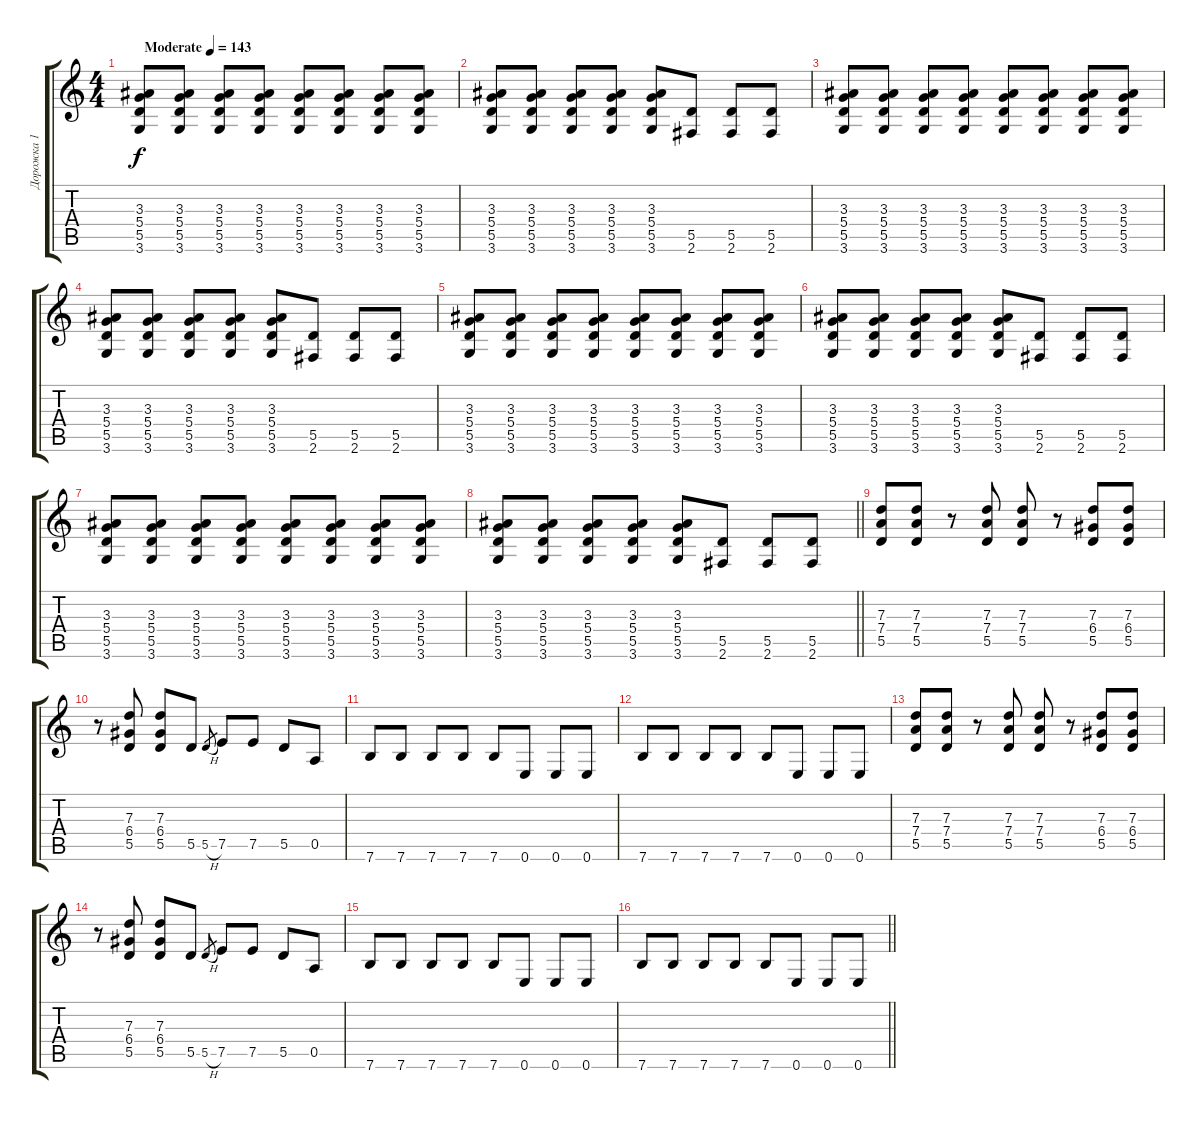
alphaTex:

\track ("Дорожка 1" "Дорожка 1") {instrument overdrivenguitar}
\staff {score tabs}
\tuning (E4 B3 G3 D3 A2 E2) {hide}
\ts (4 4)
\tempo (143 "Moderate")
\clef g2
\ks c
(3.3 5.4 5.5 3.6).8{dy f instrument overdrivenguitar} (3.3 5.4 5.5 3.6).8 (3.3 5.4 5.5 3.6).8 (3.3 5.4 5.5 3.6).8 (3.3 5.4 5.5 3.6).8 (3.3 5.4 5.5 3.6).8 (3.3 5.4 5.5 3.6).8 (3.3 5.4 5.5 3.6).8 |
(3.3 5.4 5.5 3.6).8 (3.3 5.4 5.5 3.6).8 (3.3 5.4 5.5 3.6).8 (3.3 5.4 5.5 3.6).8 (3.3 5.4 5.5 3.6).8 (5.5 2.6).8 (5.5 2.6).8 (5.5 2.6).8 |
(3.3 5.4 5.5 3.6).8 (3.3 5.4 5.5 3.6).8 (3.3 5.4 5.5 3.6).8 (3.3 5.4 5.5 3.6).8 (3.3 5.4 5.5 3.6).8 (3.3 5.4 5.5 3.6).8 (3.3 5.4 5.5 3.6).8 (3.3 5.4 5.5 3.6).8 |
(3.3 5.4 5.5 3.6).8 (3.3 5.4 5.5 3.6).8 (3.3 5.4 5.5 3.6).8 (3.3 5.4 5.5 3.6).8 (3.3 5.4 5.5 3.6).8 (5.5 2.6).8 (5.5 2.6).8 (5.5 2.6).8 |
(3.3 5.4 5.5 3.6).8 (3.3 5.4 5.5 3.6).8 (3.3 5.4 5.5 3.6).8 (3.3 5.4 5.5 3.6).8 (3.3 5.4 5.5 3.6).8 (3.3 5.4 5.5 3.6).8 (3.3 5.4 5.5 3.6).8 (3.3 5.4 5.5 3.6).8 |
(3.3 5.4 5.5 3.6).8 (3.3 5.4 5.5 3.6).8 (3.3 5.4 5.5 3.6).8 (3.3 5.4 5.5 3.6).8 (3.3 5.4 5.5 3.6).8 (5.5 2.6).8 (5.5 2.6).8 (5.5 2.6).8 |
(3.3 5.4 5.5 3.6).8 (3.3 5.4 5.5 3.6).8 (3.3 5.4 5.5 3.6).8 (3.3 5.4 5.5 3.6).8 (3.3 5.4 5.5 3.6).8 (3.3 5.4 5.5 3.6).8 (3.3 5.4 5.5 3.6).8 (3.3 5.4 5.5 3.6).8 |
\barLineRight lightlight
(3.3 5.4 5.5 3.6).8 (3.3 5.4 5.5 3.6).8 (3.3 5.4 5.5 3.6).8 (3.3 5.4 5.5 3.6).8 (3.3 5.4 5.5 3.6).8 (5.5 2.6).8 (5.5 2.6).8 (5.5 2.6).8 |
(7.3 7.4 5.5).8 (7.3 7.4 5.5).8 r.8 (7.3 7.4 5.5).8 (7.3 7.4 5.5).8 r.8 (7.3 6.4 5.5).8 (7.3 6.4 5.5).8 |
r.8 (7.3 6.4 5.5).8 (7.3 6.4 5.5).8 5.5.8 5.5{h}.8{gr} 7.5.8 7.5.8 5.5.8 0.5.8 |
7.6.8 7.6.8 7.6.8 7.6.8 7.6.8 0.6.8 0.6.8 0.6.8 |
7.6.8 7.6.8 7.6.8 7.6.8 7.6.8 0.6.8 0.6.8 0.6.8 |
(7.3 7.4 5.5).8 (7.3 7.4 5.5).8 r.8 (7.3 7.4 5.5).8 (7.3 7.4 5.5).8 r.8 (7.3 6.4 5.5).8 (7.3 6.4 5.5).8 |
r.8 (7.3 6.4 5.5).8 (7.3 6.4 5.5).8 5.5.8 5.5{h}.8{gr} 7.5.8 7.5.8 5.5.8 0.5.8 |
7.6.8 7.6.8 7.6.8 7.6.8 7.6.8 0.6.8 0.6.8 0.6.8 |
\barLineRight lightlight
7.6.8 7.6.8 7.6.8 7.6.8 7.6.8 0.6.8 0.6.8 0.6.8
